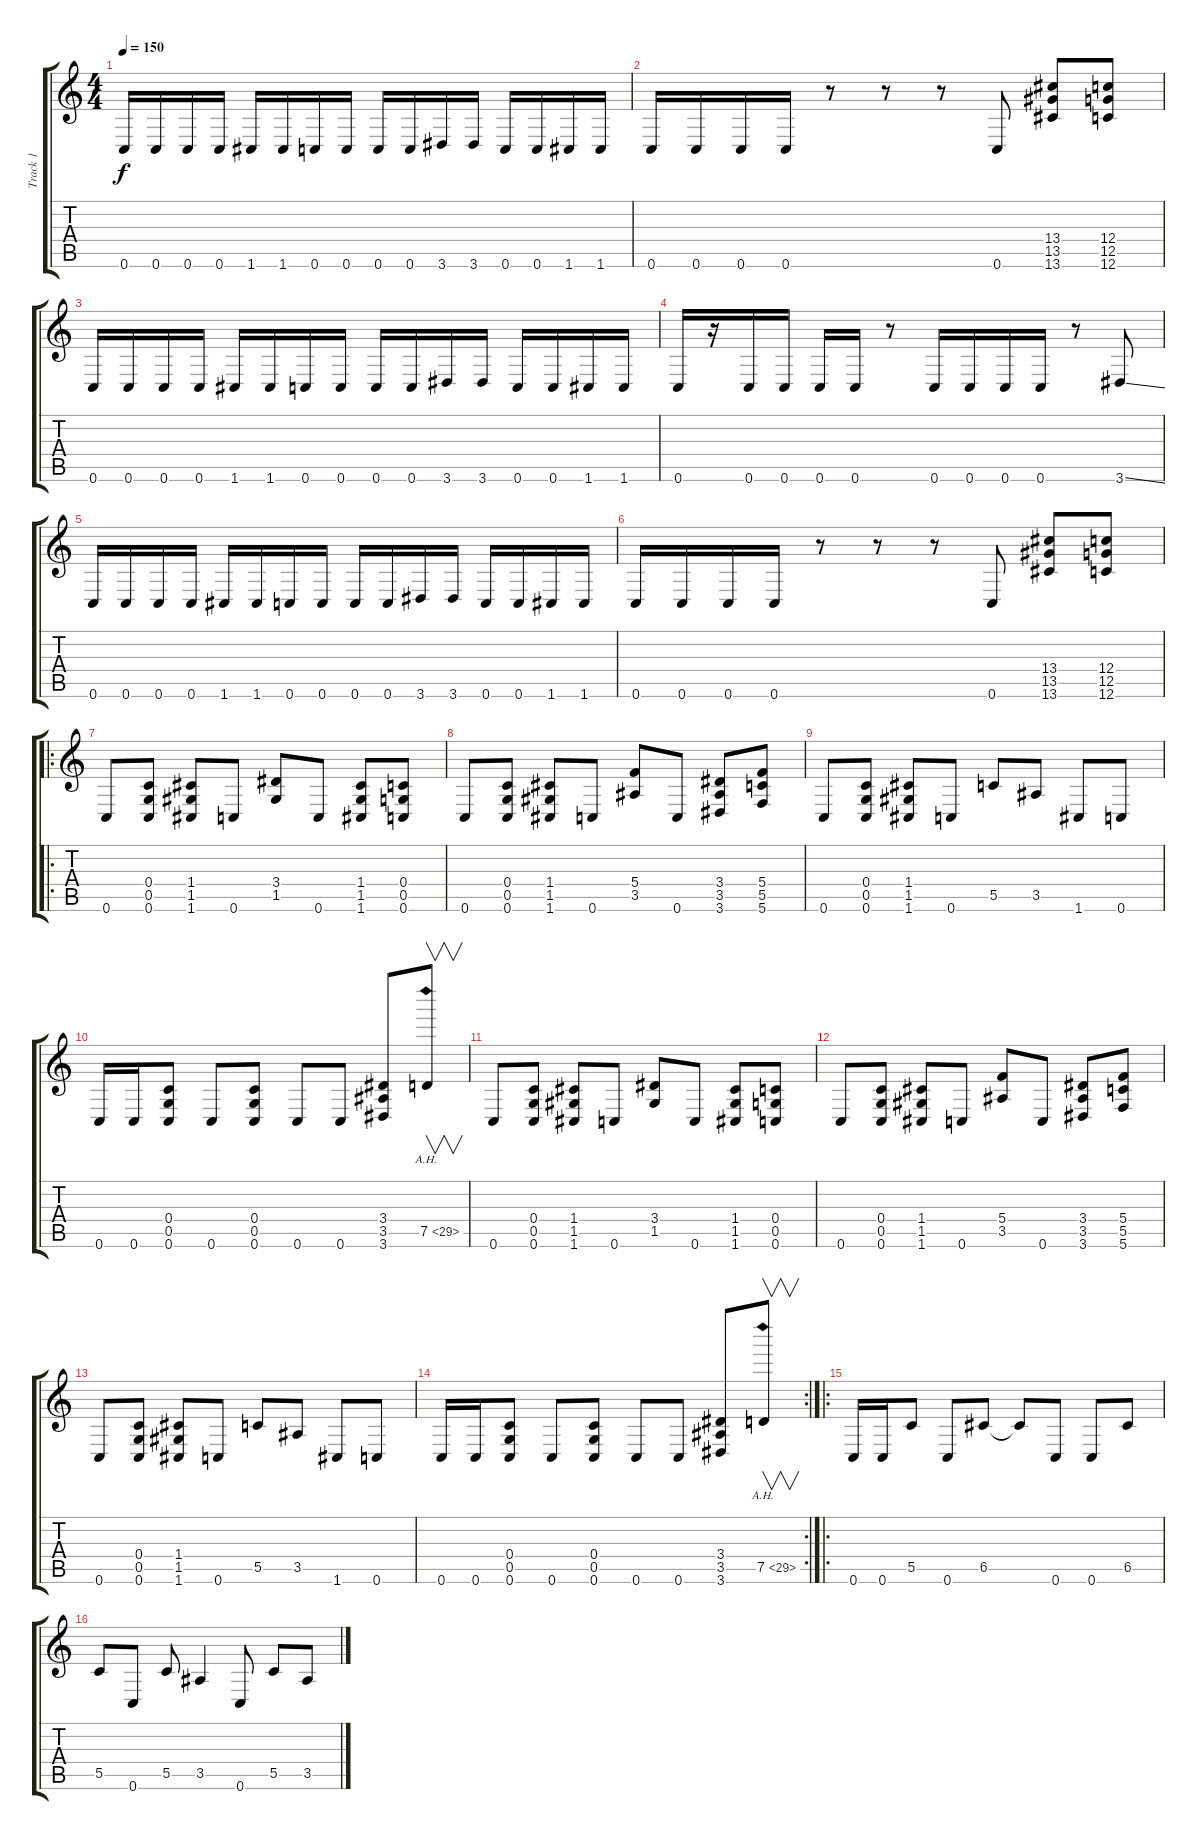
\track ("Track 1" "Track 1") {instrument distortionguitar}
\staff {score tabs}
\tuning (D4 A3 F3 C3 G2 C2) {hide}
\ts (4 4)
\tempo 150
\clef g2
\ks c
0.6.16{dy f} 0.6.16 0.6.16 0.6.16 1.6.16 1.6.16 0.6.16 0.6.16 0.6.16 0.6.16 3.6.16 3.6.16 0.6.16 0.6.16 1.6.16 1.6.16 |
0.6.16 0.6.16 0.6.16 0.6.16 r.8 r.8 r.8 0.6.8 (13.4 13.5 13.6).8 (12.4 12.5 12.6).8 |
0.6.16 0.6.16 0.6.16 0.6.16 1.6.16 1.6.16 0.6.16 0.6.16 0.6.16 0.6.16 3.6.16 3.6.16 0.6.16 0.6.16 1.6.16 1.6.16 |
0.6.16 r.16 0.6.16 0.6.16 0.6.16 0.6.16 r.8 0.6.16 0.6.16 0.6.16 0.6.16 r.8 3.6{ss}.8 |
0.6.16 0.6.16 0.6.16 0.6.16 1.6.16 1.6.16 0.6.16 0.6.16 0.6.16 0.6.16 3.6.16 3.6.16 0.6.16 0.6.16 1.6.16 1.6.16 |
0.6.16 0.6.16 0.6.16 0.6.16 r.8 r.8 r.8 0.6.8 (13.4 13.5 13.6).8 (12.4 12.5 12.6).8 |
\ro
0.6.8 (0.4 0.5 0.6).8 (1.4 1.5 1.6).8 0.6.8 (3.4 1.5).8 0.6.8 (1.4 1.5 1.6).8 (0.4 0.5 0.6).8 |
0.6.8 (0.4 0.5 0.6).8 (1.4 1.5 1.6).8 0.6.8 (5.4 3.5).8 0.6.8 (3.4 3.5 3.6).8 (5.4 5.5 5.6).8 |
0.6.8 (0.4 0.5 0.6).8 (1.4 1.5 1.6).8 0.6.8 5.5.8 3.5.8 1.6.8 0.6.8 |
0.6.16 0.6.16 (0.4 0.5 0.6).8 0.6.8 (0.4 0.5 0.6).8 0.6.8 0.6.8 (3.4 3.5 3.6).8 7.5{ah 22}.8{v} |
0.6.8 (0.4 0.5 0.6).8 (1.4 1.5 1.6).8 0.6.8 (3.4 1.5).8 0.6.8 (1.4 1.5 1.6).8 (0.4 0.5 0.6).8 |
0.6.8 (0.4 0.5 0.6).8 (1.4 1.5 1.6).8 0.6.8 (5.4 3.5).8 0.6.8 (3.4 3.5 3.6).8 (5.4 5.5 5.6).8 |
0.6.8 (0.4 0.5 0.6).8 (1.4 1.5 1.6).8 0.6.8 5.5.8 3.5.8 1.6.8 0.6.8 |
\rc 2
0.6.16 0.6.16 (0.4 0.5 0.6).8 0.6.8 (0.4 0.5 0.6).8 0.6.8 0.6.8 (3.4 3.5 3.6).8 7.5{ah 22}.8{v} |
\ro
0.6.16 0.6.16 5.5.8 0.6.8 6.5.8 6.5{t}.8 0.6.8 0.6.8 6.5.8 |
5.5.8 0.6.8 5.5.8 3.5.4 0.6.8 5.5.8 3.5.8
